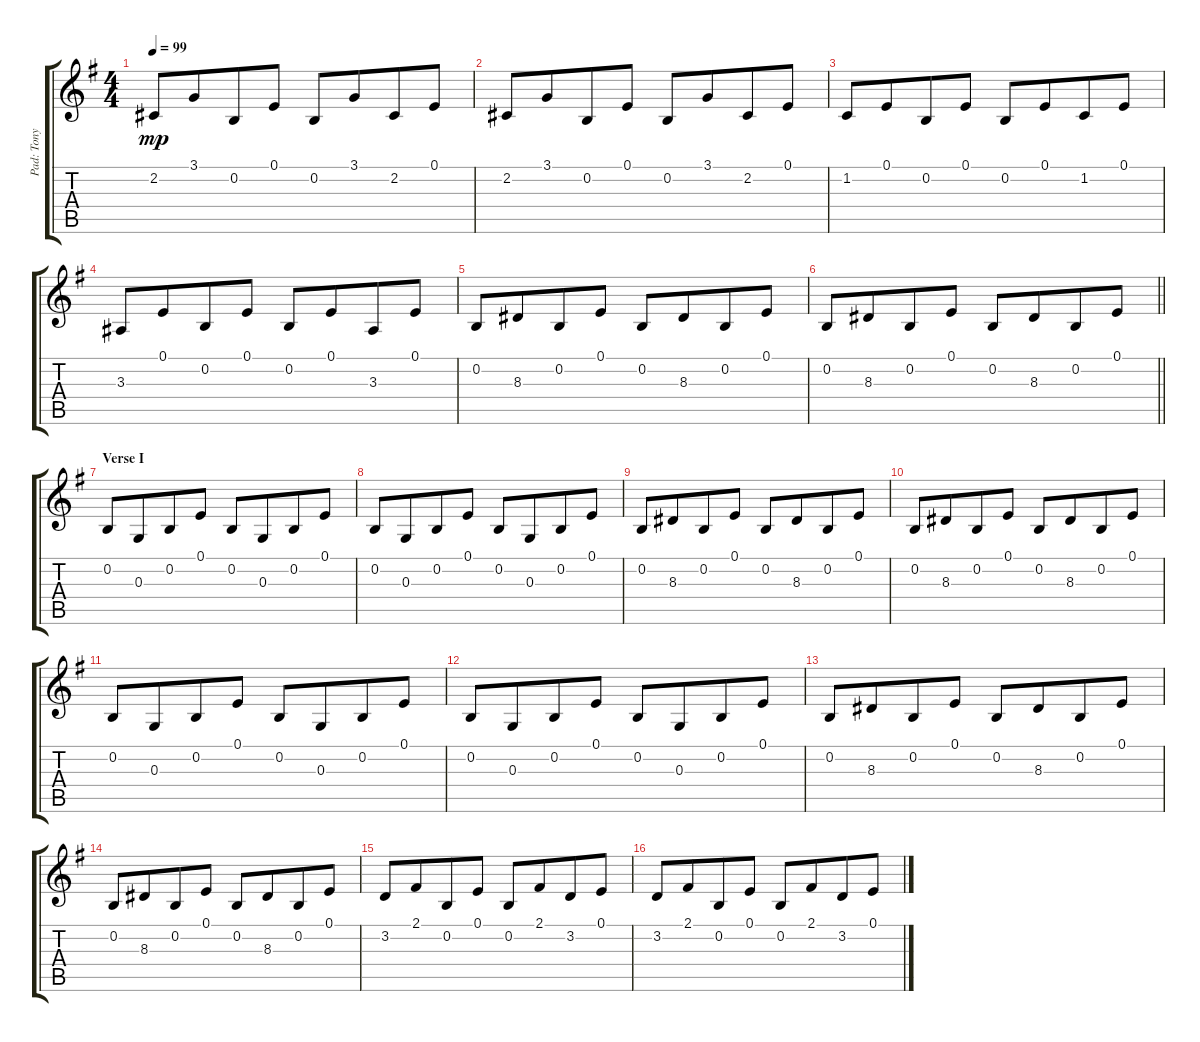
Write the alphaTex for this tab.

\track ("Pad: Tony" "Pad: Tony") {instrument pad1newage}
\staff {score tabs}
\tuning (E4 B3 G3 D3 A2 E2) {hide}
\ts (4 4)
\tempo 99
\clef g2
\ks g
2.2.8{dy mp} 3.1.8{beam merge} 0.2.8 0.1.8 0.2.8 3.1.8{beam merge} 2.2.8 0.1.8 |
2.2.8 3.1.8{beam merge} 0.2.8 0.1.8 0.2.8 3.1.8{beam merge} 2.2.8 0.1.8 |
1.2.8 0.1.8{beam merge} 0.2.8 0.1.8 0.2.8 0.1.8{beam merge} 1.2.8 0.1.8 |
3.3.8 0.1.8{beam merge} 0.2.8 0.1.8 0.2.8 0.1.8{beam merge} 3.3.8 0.1.8 |
0.2.8 8.3.8{beam merge} 0.2.8 0.1.8 0.2.8 8.3.8{beam merge} 0.2.8 0.1.8 |
\barLineRight lightlight
0.2.8 8.3.8{beam merge} 0.2.8 0.1.8 0.2.8 8.3.8{beam merge} 0.2.8 0.1.8 |
\section ("" "Verse I")
0.2.8 0.3.8{beam merge} 0.2.8 0.1.8{beam split} 0.2.8 0.3.8{beam merge} 0.2.8 0.1.8 |
0.2.8 0.3.8{beam merge} 0.2.8 0.1.8{beam split} 0.2.8 0.3.8{beam merge} 0.2.8 0.1.8 |
0.2.8 8.3.8{beam merge} 0.2.8 0.1.8 0.2.8 8.3.8{beam merge} 0.2.8 0.1.8 |
0.2.8 8.3.8{beam merge} 0.2.8 0.1.8 0.2.8 8.3.8{beam merge} 0.2.8 0.1.8 |
0.2.8 0.3.8{beam merge} 0.2.8 0.1.8{beam split} 0.2.8 0.3.8{beam merge} 0.2.8 0.1.8 |
0.2.8 0.3.8{beam merge} 0.2.8 0.1.8{beam split} 0.2.8 0.3.8{beam merge} 0.2.8 0.1.8 |
0.2.8 8.3.8{beam merge} 0.2.8 0.1.8 0.2.8 8.3.8{beam merge} 0.2.8 0.1.8 |
0.2.8 8.3.8{beam merge} 0.2.8 0.1.8 0.2.8 8.3.8{beam merge} 0.2.8 0.1.8 |
3.2.8 2.1.8{beam merge} 0.2.8 0.1.8 0.2.8 2.1.8{beam merge} 3.2.8 0.1.8 |
3.2.8 2.1.8{beam merge} 0.2.8 0.1.8 0.2.8 2.1.8{beam merge} 3.2.8 0.1.8
